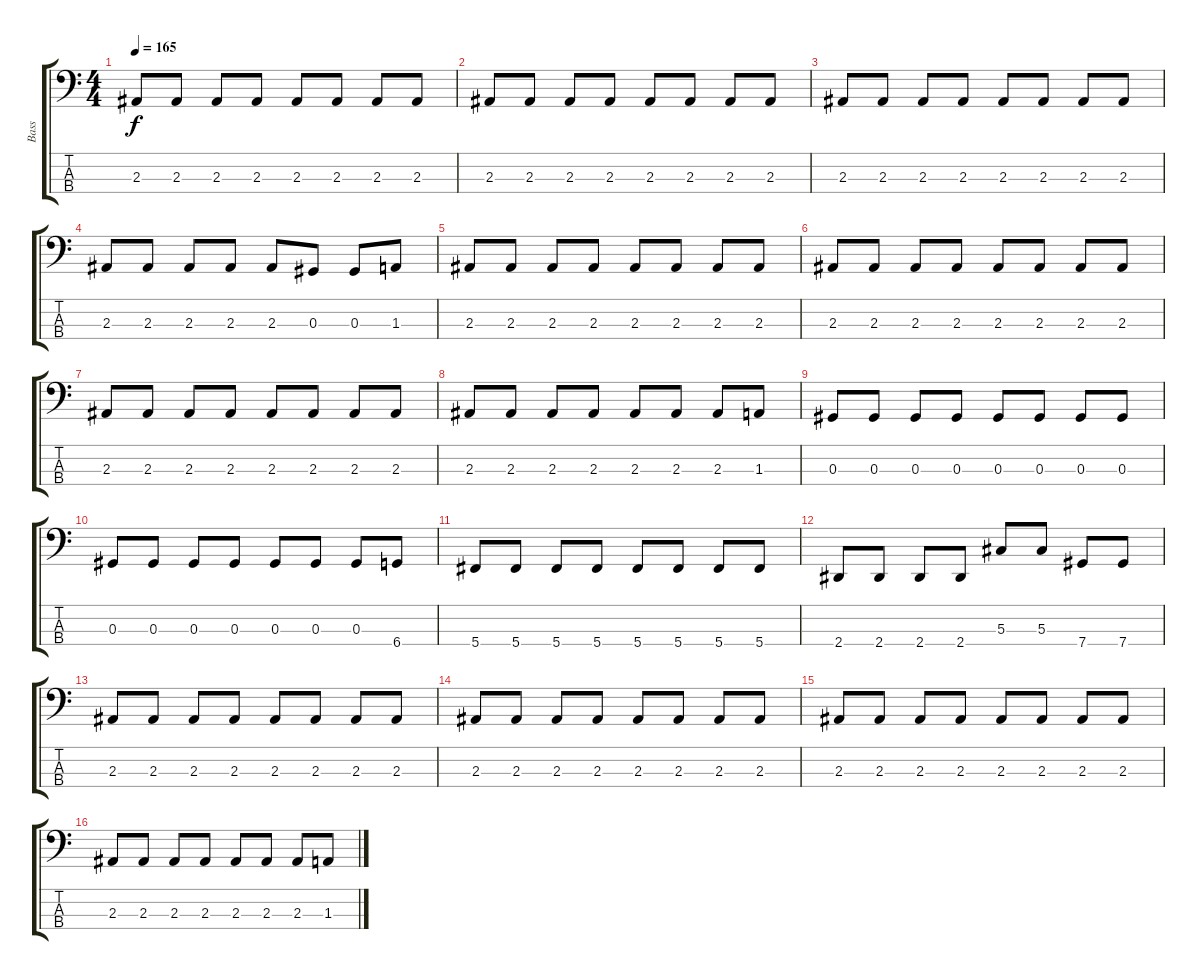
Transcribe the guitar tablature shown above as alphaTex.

\track ("Bass" "Bass") {instrument electricbassfinger}
\staff {score tabs}
\tuning (Gb2 Db2 Ab1 Db1) {hide}
\ts (4 4)
\tempo 165
\clef f4
\ks c
2.3.8{dy f} 2.3.8 2.3.8 2.3.8 2.3.8 2.3.8 2.3.8 2.3.8 |
2.3.8 2.3.8 2.3.8 2.3.8 2.3.8 2.3.8 2.3.8 2.3.8 |
2.3.8 2.3.8 2.3.8 2.3.8 2.3.8 2.3.8 2.3.8 2.3.8 |
2.3.8 2.3.8 2.3.8 2.3.8 2.3.8 0.3.8 0.3.8 1.3.8 |
2.3.8 2.3.8 2.3.8 2.3.8 2.3.8 2.3.8 2.3.8 2.3.8 |
2.3.8 2.3.8 2.3.8 2.3.8 2.3.8 2.3.8 2.3.8 2.3.8 |
2.3.8 2.3.8 2.3.8 2.3.8 2.3.8 2.3.8 2.3.8 2.3.8 |
2.3.8 2.3.8 2.3.8 2.3.8 2.3.8 2.3.8 2.3.8 1.3.8 |
0.3.8 0.3.8 0.3.8 0.3.8 0.3.8 0.3.8 0.3.8 0.3.8 |
0.3.8 0.3.8 0.3.8 0.3.8 0.3.8 0.3.8 0.3.8 6.4.8 |
5.4.8 5.4.8 5.4.8 5.4.8 5.4.8 5.4.8 5.4.8 5.4.8 |
2.4.8 2.4.8 2.4.8 2.4.8 5.3.8 5.3.8 7.4.8 7.4.8 |
2.3.8 2.3.8 2.3.8 2.3.8 2.3.8 2.3.8 2.3.8 2.3.8 |
2.3.8 2.3.8 2.3.8 2.3.8 2.3.8 2.3.8 2.3.8 2.3.8 |
2.3.8 2.3.8 2.3.8 2.3.8 2.3.8 2.3.8 2.3.8 2.3.8 |
2.3.8 2.3.8 2.3.8 2.3.8 2.3.8 2.3.8 2.3.8 1.3.8
